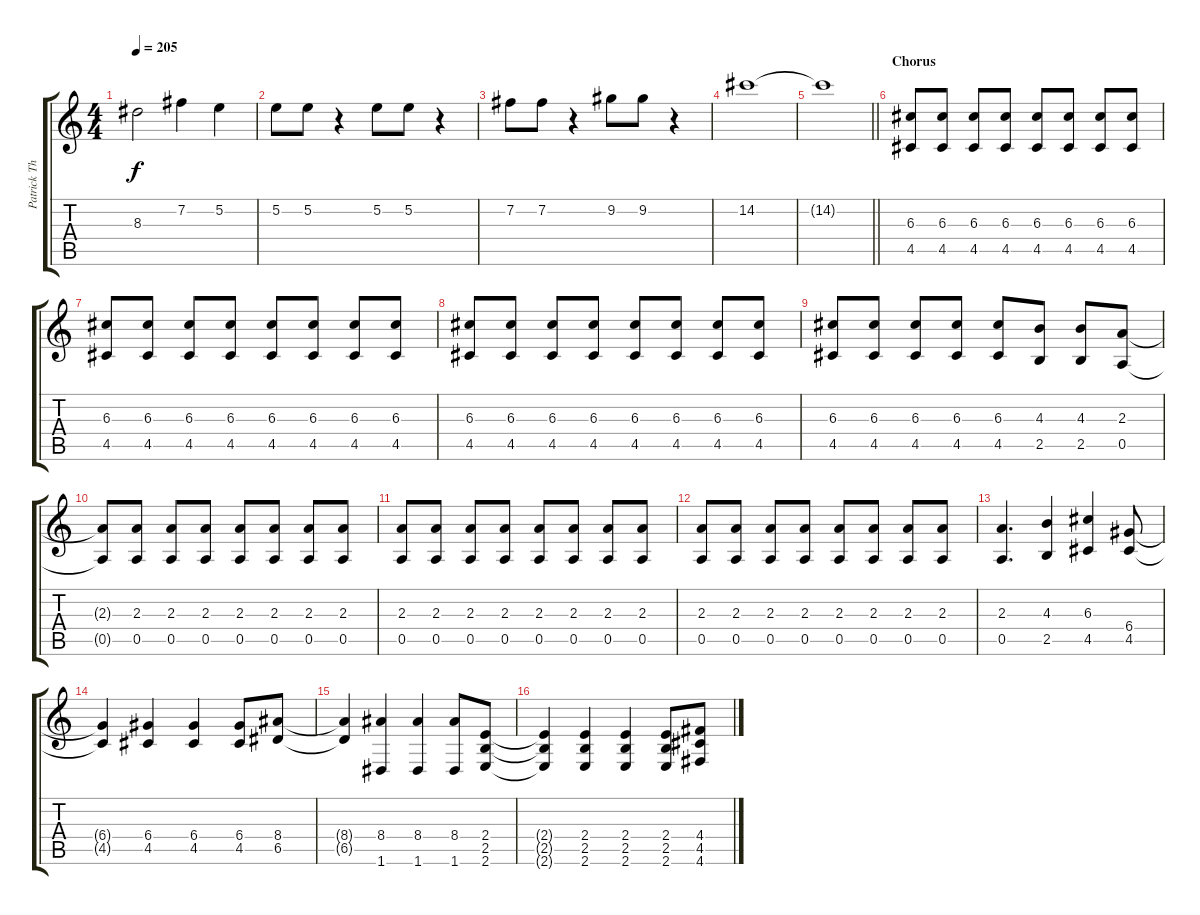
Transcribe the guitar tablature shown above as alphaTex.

\track ("Patrick Thompson - Harmonic Guitar" "Patrick Th") {instrument distortionguitar}
\staff {score tabs}
\tuning (E4 B3 G3 D3 A2 D2) {hide}
\ts (4 4)
\tempo 205
\clef g2
\ks c
8.3{t}.2{dy f} 7.2.4 5.2.4 |
5.2.8 5.2.8 r.4 5.2.8 5.2.8 r.4 |
7.2.8 7.2.8 r.4 9.2.8 9.2.8 r.4 |
14.2.1 |
\barLineRight lightlight
14.2{t}.1 |
\section ("" "Chorus")
(6.3 4.5).8{volume 11} (6.3 4.5).8 (6.3 4.5).8 (6.3 4.5).8 (6.3 4.5).8 (6.3 4.5).8 (6.3 4.5).8 (6.3 4.5).8 |
(6.3 4.5).8 (6.3 4.5).8 (6.3 4.5).8 (6.3 4.5).8 (6.3 4.5).8 (6.3 4.5).8 (6.3 4.5).8 (6.3 4.5).8 |
(6.3 4.5).8 (6.3 4.5).8 (6.3 4.5).8 (6.3 4.5).8 (6.3 4.5).8 (6.3 4.5).8 (6.3 4.5).8 (6.3 4.5).8 |
(6.3 4.5).8 (6.3 4.5).8 (6.3 4.5).8 (6.3 4.5).8 (6.3 4.5).8 (4.3 2.5).8 (4.3 2.5).8 (2.3 0.5).8 |
(2.3{t} 0.5{t}).8 (2.3 0.5).8 (2.3 0.5).8 (2.3 0.5).8 (2.3 0.5).8 (2.3 0.5).8 (2.3 0.5).8 (2.3 0.5).8 |
(2.3 0.5).8 (2.3 0.5).8 (2.3 0.5).8 (2.3 0.5).8 (2.3 0.5).8 (2.3 0.5).8 (2.3 0.5).8 (2.3 0.5).8 |
(2.3 0.5).8 (2.3 0.5).8 (2.3 0.5).8 (2.3 0.5).8 (2.3 0.5).8 (2.3 0.5).8 (2.3 0.5).8 (2.3 0.5).8 |
(2.3 0.5).4{d} (4.3 2.5).4 (6.3 4.5).4 (6.4 4.5).8 |
(6.4{t} 4.5{t}).4 (6.4 4.5).4 (6.4 4.5).4 (6.4 4.5).8 (8.4 6.5).8 |
(8.4{t} 6.5{t}).4 (8.4 1.6).4 (8.4 1.6).4 (8.4 1.6).8 (2.4 2.5 2.6).8 |
(2.4{t} 2.5{t} 2.6{t}).4 (2.4 2.5 2.6).4 (2.4 2.5 2.6).4 (2.4 2.5 2.6).8 (4.4 4.5 4.6).8
